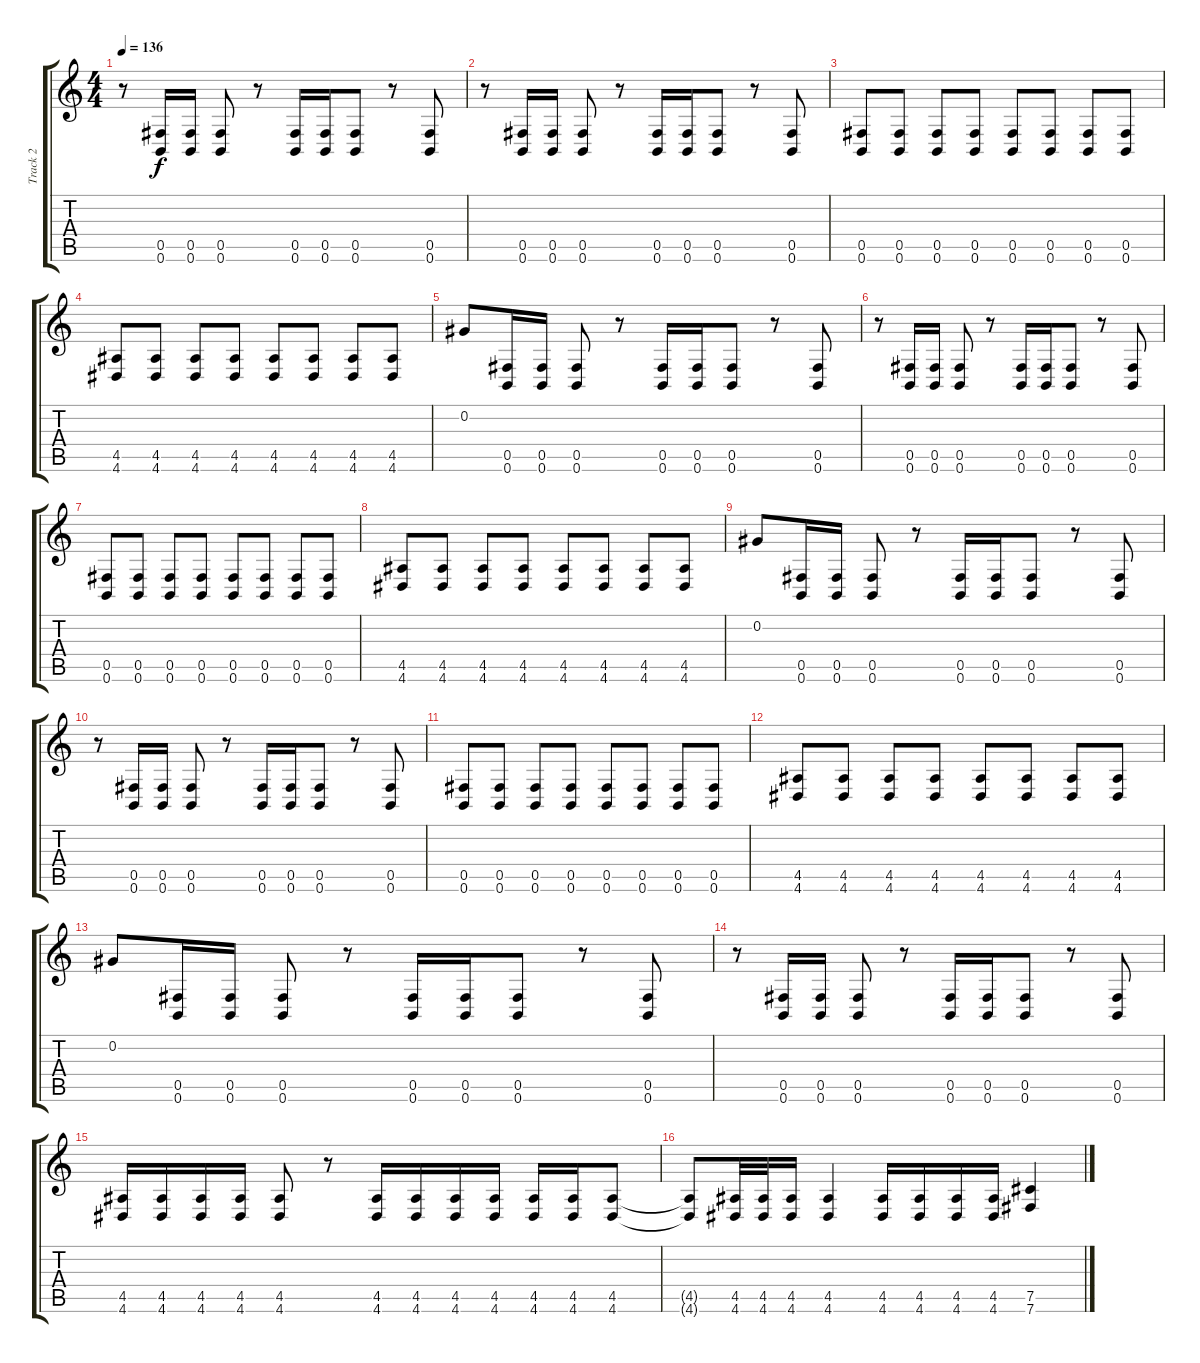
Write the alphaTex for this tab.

\track ("Track 2" "Track 2") {instrument distortionguitar}
\staff {score tabs}
\tuning (Db4 Ab3 E3 B2 Gb2 B1) {hide}
\ts (4 4)
\tempo 136
\clef g2
\ks c
r.8{dy f} (0.5 0.6).16 (0.5 0.6).16 (0.5 0.6).8 r.8 (0.5 0.6).16 (0.5 0.6).16 (0.5 0.6).8 r.8 (0.5 0.6).8 |
r.8 (0.5 0.6).16 (0.5 0.6).16 (0.5 0.6).8 r.8 (0.5 0.6).16 (0.5 0.6).16 (0.5 0.6).8 r.8 (0.5 0.6).8 |
(0.5 0.6).8 (0.5 0.6).8 (0.5 0.6).8 (0.5 0.6).8 (0.5 0.6).8 (0.5 0.6).8 (0.5 0.6).8 (0.5 0.6).8 |
(4.5 4.6).8 (4.5 4.6).8 (4.5 4.6).8 (4.5 4.6).8 (4.5 4.6).8 (4.5 4.6).8 (4.5 4.6).8 (4.5 4.6).8 |
0.2.8 (0.5 0.6).16 (0.5 0.6).16 (0.5 0.6).8 r.8 (0.5 0.6).16 (0.5 0.6).16 (0.5 0.6).8 r.8 (0.5 0.6).8 |
r.8 (0.5 0.6).16 (0.5 0.6).16 (0.5 0.6).8 r.8 (0.5 0.6).16 (0.5 0.6).16 (0.5 0.6).8 r.8 (0.5 0.6).8 |
(0.5 0.6).8 (0.5 0.6).8 (0.5 0.6).8 (0.5 0.6).8 (0.5 0.6).8 (0.5 0.6).8 (0.5 0.6).8 (0.5 0.6).8 |
(4.5 4.6).8 (4.5 4.6).8 (4.5 4.6).8 (4.5 4.6).8 (4.5 4.6).8 (4.5 4.6).8 (4.5 4.6).8 (4.5 4.6).8 |
0.2.8 (0.5 0.6).16 (0.5 0.6).16 (0.5 0.6).8 r.8 (0.5 0.6).16 (0.5 0.6).16 (0.5 0.6).8 r.8 (0.5 0.6).8 |
r.8 (0.5 0.6).16 (0.5 0.6).16 (0.5 0.6).8 r.8 (0.5 0.6).16 (0.5 0.6).16 (0.5 0.6).8 r.8 (0.5 0.6).8 |
(0.5 0.6).8 (0.5 0.6).8 (0.5 0.6).8 (0.5 0.6).8 (0.5 0.6).8 (0.5 0.6).8 (0.5 0.6).8 (0.5 0.6).8 |
(4.5 4.6).8 (4.5 4.6).8 (4.5 4.6).8 (4.5 4.6).8 (4.5 4.6).8 (4.5 4.6).8 (4.5 4.6).8 (4.5 4.6).8 |
0.2.8 (0.5 0.6).16 (0.5 0.6).16 (0.5 0.6).8 r.8 (0.5 0.6).16 (0.5 0.6).16 (0.5 0.6).8 r.8 (0.5 0.6).8 |
r.8 (0.5 0.6).16 (0.5 0.6).16 (0.5 0.6).8 r.8 (0.5 0.6).16 (0.5 0.6).16 (0.5 0.6).8 r.8 (0.5 0.6).8 |
(4.5 4.6).16 (4.5 4.6).16 (4.5 4.6).16 (4.5 4.6).16 (4.5 4.6).8 r.8 (4.5 4.6).16 (4.5 4.6).16 (4.5 4.6).16 (4.5 4.6).16 (4.5 4.6).16 (4.5 4.6).16 (4.5 4.6).8 |
(4.5{t} 4.6{t}).8 (4.5 4.6).32 (4.5 4.6).32 (4.5 4.6).16 (4.5 4.6).4 (4.5 4.6).16 (4.5 4.6).16 (4.5 4.6).16 (4.5 4.6).16 (7.5 7.6).4
